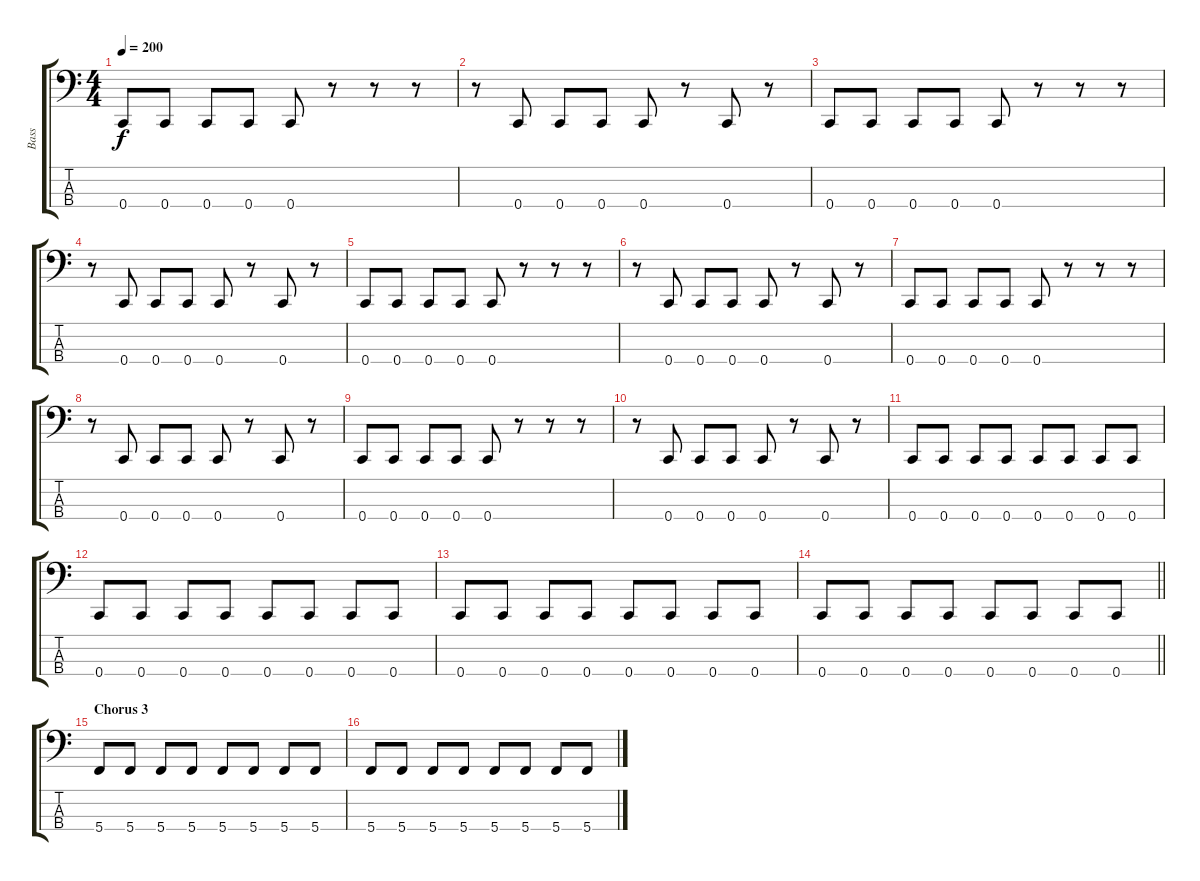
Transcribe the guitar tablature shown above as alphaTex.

\track ("Bass" "Bass") {instrument electricbasspick}
\staff {score tabs}
\tuning (F2 C2 G1 C1) {hide}
\ts (4 4)
\tempo 200
\clef f4
\ks c
0.4.8{dy f} 0.4.8 0.4.8 0.4.8 0.4.8 r.8 r.8 r.8 |
r.8 0.4.8 0.4.8 0.4.8 0.4.8 r.8 0.4.8 r.8 |
0.4.8 0.4.8 0.4.8 0.4.8 0.4.8 r.8 r.8 r.8 |
r.8 0.4.8 0.4.8 0.4.8 0.4.8 r.8 0.4.8 r.8 |
0.4.8 0.4.8 0.4.8 0.4.8 0.4.8 r.8 r.8 r.8 |
r.8 0.4.8 0.4.8 0.4.8 0.4.8 r.8 0.4.8 r.8 |
0.4.8 0.4.8 0.4.8 0.4.8 0.4.8 r.8 r.8 r.8 |
r.8 0.4.8 0.4.8 0.4.8 0.4.8 r.8 0.4.8 r.8 |
0.4.8 0.4.8 0.4.8 0.4.8 0.4.8 r.8 r.8 r.8 |
r.8 0.4.8 0.4.8 0.4.8 0.4.8 r.8 0.4.8 r.8 |
0.4.8 0.4.8 0.4.8 0.4.8 0.4.8 0.4.8 0.4.8 0.4.8 |
0.4.8 0.4.8 0.4.8 0.4.8 0.4.8 0.4.8 0.4.8 0.4.8 |
0.4.8 0.4.8 0.4.8 0.4.8 0.4.8 0.4.8 0.4.8 0.4.8 |
\barLineRight lightlight
0.4.8 0.4.8 0.4.8 0.4.8 0.4.8 0.4.8 0.4.8 0.4.8 |
\section ("" "Chorus 3")
5.4.8 5.4.8 5.4.8 5.4.8 5.4.8 5.4.8 5.4.8 5.4.8 |
5.4.8 5.4.8 5.4.8 5.4.8 5.4.8 5.4.8 5.4.8 5.4.8
